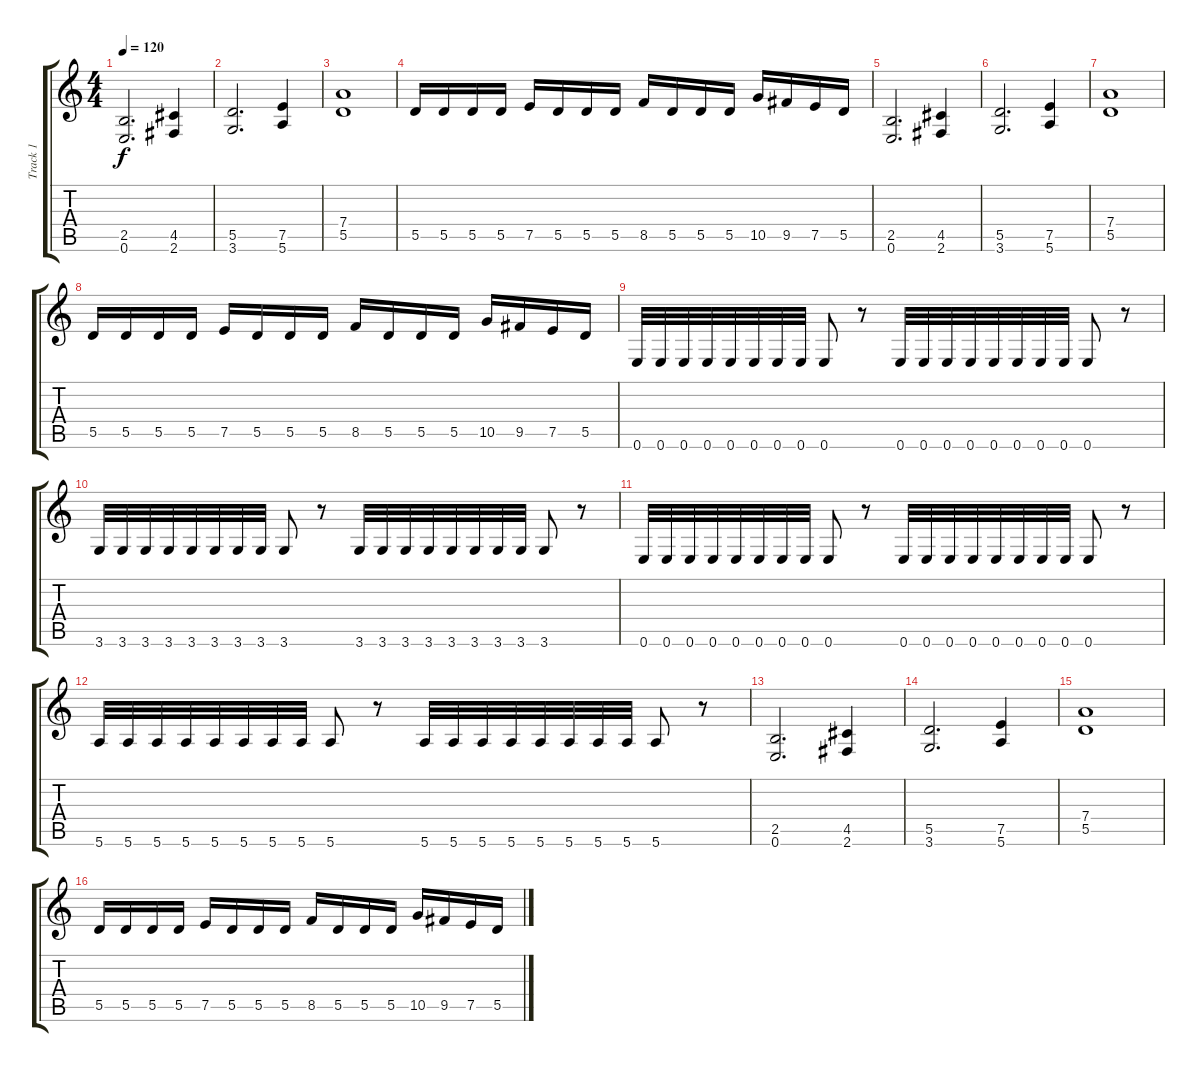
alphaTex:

\track ("Track 1" "Track 1") {instrument distortionguitar}
\staff {score tabs}
\tuning (E4 B3 G3 D3 A2 E2) {hide}
\ts (4 4)
\tempo 120
\clef g2
\ks c
(2.5 0.6).2{d dy f} (4.5 2.6).4 |
(5.5 3.6).2{d} (7.5 5.6).4 |
(7.4 5.5).1 |
5.5.16 5.5.16 5.5.16 5.5.16 7.5.16 5.5.16 5.5.16 5.5.16 8.5.16 5.5.16 5.5.16 5.5.16 10.5.16 9.5.16 7.5.16 5.5.16 |
(2.5 0.6).2{d} (4.5 2.6).4 |
(5.5 3.6).2{d} (7.5 5.6).4 |
(7.4 5.5).1 |
5.5.16 5.5.16 5.5.16 5.5.16 7.5.16 5.5.16 5.5.16 5.5.16 8.5.16 5.5.16 5.5.16 5.5.16 10.5.16 9.5.16 7.5.16 5.5.16 |
0.6.32 0.6.32 0.6.32 0.6.32 0.6.32 0.6.32 0.6.32 0.6.32 0.6.8 r.8 0.6.32 0.6.32 0.6.32 0.6.32 0.6.32 0.6.32 0.6.32 0.6.32 0.6.8 r.8 |
3.6.32 3.6.32 3.6.32 3.6.32 3.6.32 3.6.32 3.6.32 3.6.32 3.6.8 r.8 3.6.32 3.6.32 3.6.32 3.6.32 3.6.32 3.6.32 3.6.32 3.6.32 3.6.8 r.8 |
0.6.32 0.6.32 0.6.32 0.6.32 0.6.32 0.6.32 0.6.32 0.6.32 0.6.8 r.8 0.6.32 0.6.32 0.6.32 0.6.32 0.6.32 0.6.32 0.6.32 0.6.32 0.6.8 r.8 |
5.6.32 5.6.32 5.6.32 5.6.32 5.6.32 5.6.32 5.6.32 5.6.32 5.6.8 r.8 5.6.32 5.6.32 5.6.32 5.6.32 5.6.32 5.6.32 5.6.32 5.6.32 5.6.8 r.8 |
(2.5 0.6).2{d} (4.5 2.6).4 |
(5.5 3.6).2{d} (7.5 5.6).4 |
(7.4 5.5).1 |
5.5.16 5.5.16 5.5.16 5.5.16 7.5.16 5.5.16 5.5.16 5.5.16 8.5.16 5.5.16 5.5.16 5.5.16 10.5.16 9.5.16 7.5.16 5.5.16
